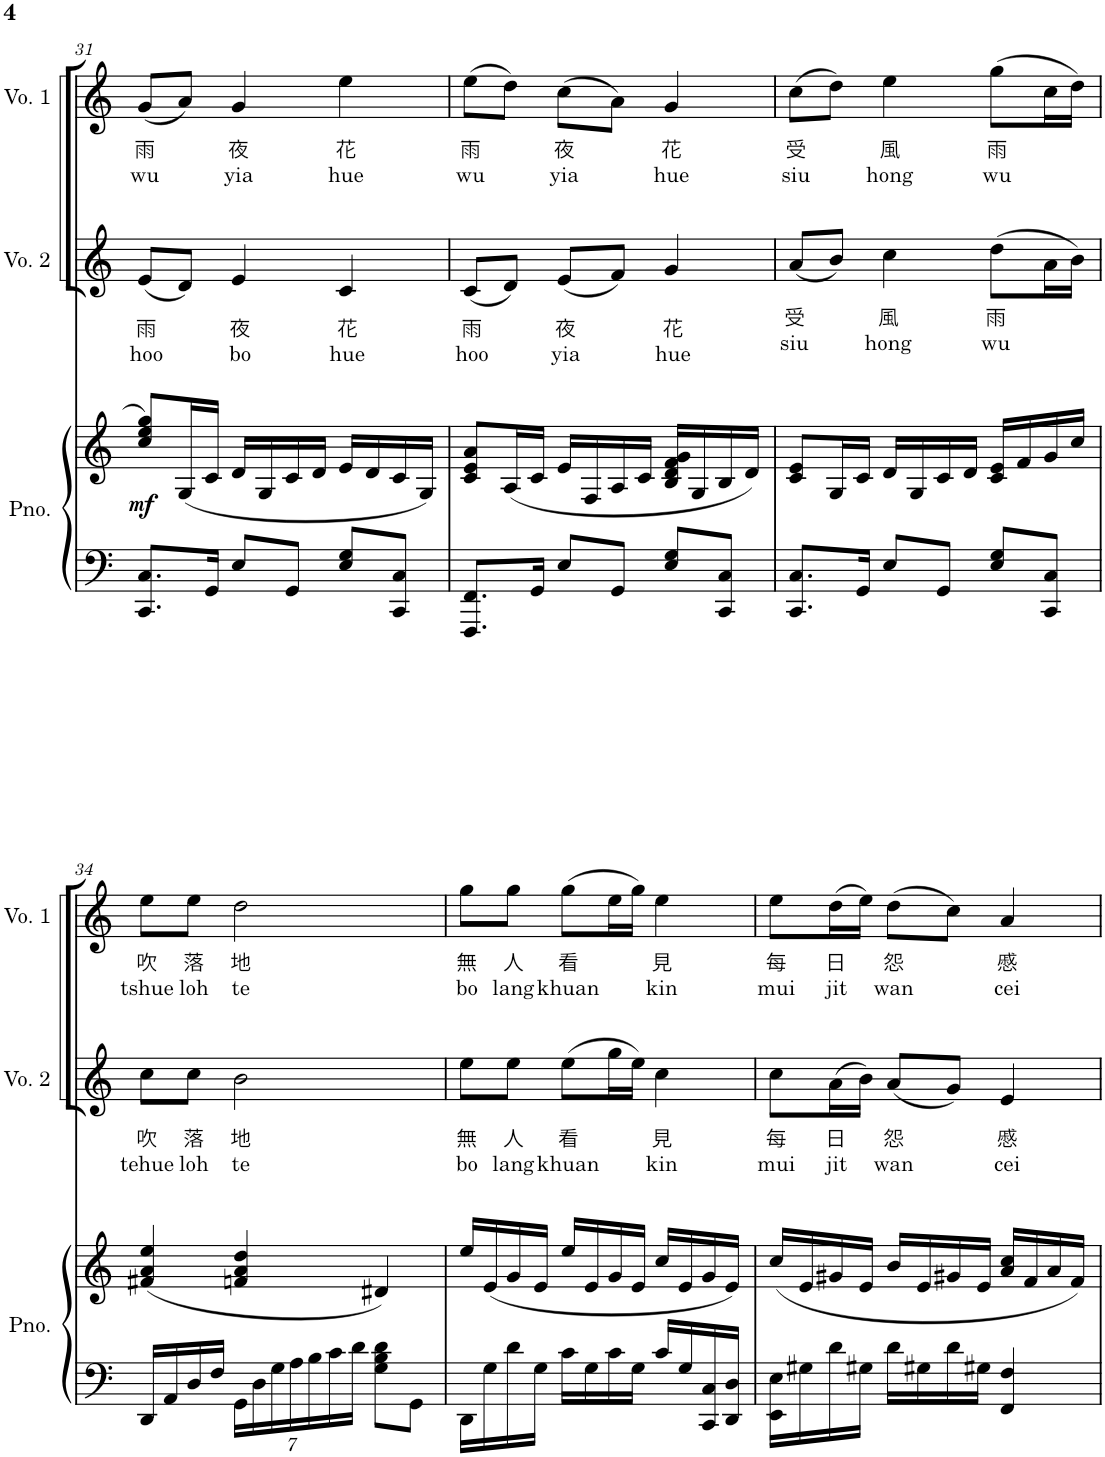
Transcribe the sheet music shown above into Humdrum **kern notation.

**kern	**kern	**dynam	**kern	**text	**text	**text	**text	**kern	**text	**text
*part3	*part3	*part3	*part2	*part2	*part2	*part2	*part2	*part1	*part1	*part1
*staff4	*staff3	*staff3/4	*staff2	*staff2	*staff2	*staff2	*staff2	*staff1	*staff1	*staff1
*I"Piano	*	*	*I"Voice 2	*	*	*	*	*I"Voice 1	*	*
*I'Pno.	*	*	*I'Vo. 2	*	*	*	*	*I'Vo. 1	*	*
!!LO:PB:g=z
*clefF4	*clefG2	*	*clefG2	*	*	*	*	*clefG2	*	*
*k[]	*k[]	*	*k[]	*	*	*	*	*k[]	*	*
*M3/4	*M3/4	*	*M3/4	*	*	*	*	*M3/4	*	*
=31	=31	=31	=31	=31	=31	=31	=31	=31	=31	=31
!	!	!LO:DY:b	!	!	!	!LO:LY:b	!LO:LY:b	!	!LO:LY:b	!LO:LY:b
8.CC/ 8.C/L	8cc/ 8ee/ 8gg/L	mf	(8e/L	.	.	雨	hoo	(8g/L	雨	wu
.	(16G/L	.	8d/J)	.	.	.	.	8a/J)	.	.
16GG/Jk	16c/JJ	.	.	.	.	.	.	.	.	.
!	!	!	!	!	!	!LO:LY:b	!LO:LY:b	!	!LO:LY:b	!LO:LY:b
8E/L	16d/LL	.	4e/	.	.	夜	bo	4g/	夜	yia
.	16G/	.	.	.	.	.	.	.	.	.
8GG/J	16c/	.	.	.	.	.	.	.	.	.
.	16d/JJ	.	.	.	.	.	.	.	.	.
!	!	!	!	!	!	!LO:LY:b	!LO:LY:b	!	!LO:LY:b	!LO:LY:b
8E/ 8G/L	16e/LL	.	4c/	.	.	花	hue	4ee\	花	hue
.	16d/	.	.	.	.	.	.	.	.	.
8CC/ 8C/J	16c/	.	.	.	.	.	.	.	.	.
.	16G/JJ)	.	.	.	.	.	.	.	.	.
=32	=32	=32	=32	=32	=32	=32	=32	=32	=32	=32
!	!	!	!	!	!	!LO:LY:b	!LO:LY:b	!	!LO:LY:b	!LO:LY:b
8.FFF/ 8.FF/L	8c/ 8e/ 8a/L	.	(8c/L	.	.	雨	hoo	(8ee\L	雨	wu
.	(16A/L	.	8d/J)	.	.	.	.	8dd\J)	.	.
16GG/Jk	16c/JJ	.	.	.	.	.	.	.	.	.
!	!	!	!	!	!	!LO:LY:b	!LO:LY:b	!	!LO:LY:b	!LO:LY:b
8E/L	16e/LL	.	(8e/L	.	.	夜	yia	(8cc\L	夜	yia
.	16F/	.	.	.	.	.	.	.	.	.
8GG/J	16A/	.	8f/J)	.	.	.	.	8a\J)	.	.
.	16c/JJ	.	.	.	.	.	.	.	.	.
!	!	!	!	!	!	!LO:LY:b	!LO:LY:b	!	!LO:LY:b	!LO:LY:b
8E/ 8G/L	16B/ 16d/ 16f/ 16g/LL	.	4g/	.	.	花	hue	4g/	花	hue
.	16G/	.	.	.	.	.	.	.	.	.
8CC/ 8C/J	16B/	.	.	.	.	.	.	.	.	.
.	16d/JJ)	.	.	.	.	.	.	.	.	.
=33	=33	=33	=33	=33	=33	=33	=33	=33	=33	=33
!	!	!	!	!	!	!LO:LY:b	!LO:LY:b	!	!LO:LY:b	!LO:LY:b
8.CC/ 8.C/L	8c/ 8e/L	.	(8a/L	.	.	受	siu	(8cc\L	受	siu
.	16G/L	.	8b/J)	.	.	.	.	8dd\J)	.	.
16GG/Jk	16c/JJ	.	.	.	.	.	.	.	.	.
!	!	!	!	!	!	!LO:LY:b	!LO:LY:b	!	!LO:LY:b	!LO:LY:b
8E/L	16d/LL	.	4cc\	.	.	風	hong	4ee\	風	hong
.	16G/	.	.	.	.	.	.	.	.	.
8GG/J	16c/	.	.	.	.	.	.	.	.	.
.	16d/JJ	.	.	.	.	.	.	.	.	.
!	!	!	!	!	!	!LO:LY:b	!LO:LY:b	!	!LO:LY:b	!LO:LY:b
8E/ 8G/L	16c/ 16e/LL	.	(8dd\L	.	.	雨	wu	(8gg\L	雨	wu
.	16f/	.	.	.	.	.	.	.	.	.
8CC/ 8C/J	16g/	.	16a\L	.	.	.	.	16cc\L	.	.
.	16cc/JJ	.	16b\JJ)	.	.	.	.	16dd\JJ)	.	.
!!LO:LB:g=z
=34	=34	=34	=34	=34	=34	=34	=34	=34	=34	=34
!	!	!	!	!	!	!LO:LY:b	!LO:LY:b	!	!LO:LY:b	!LO:LY:b
16DD/LL	(4f#X/ 4a/ 4ee/	.	8cc\L	.	.	吹	tehue	8ee\L	吹	tshue
16AA/	.	.	.	.	.	.	.	.	.	.
!	!	!	!	!	!	!LO:LY:b	!LO:LY:b	!	!LO:LY:b	!LO:LY:b
16D/	.	.	8cc\J	.	.	落	loh	8ee\J	落	loh
16F/JJ	.	.	.	.	.	.	.	.	.	.
*Xbrackettup	*	*	*	*	*	*	*	*	*	*
!	!	!	!	!	!	!LO:LY:b	!LO:LY:b	!	!LO:LY:b	!LO:LY:b
28GG\LL	4fn/ 4a/ 4dd/	.	2b\	.	.	地	te	2dd\	地	te
28D\	.	.	.	.	.	.	.	.	.	.
28G\	.	.	.	.	.	.	.	.	.	.
28A\	.	.	.	.	.	.	.	.	.	.
28B\	.	.	.	.	.	.	.	.	.	.
28c\	.	.	.	.	.	.	.	.	.	.
28d\JJ	.	.	.	.	.	.	.	.	.	.
8G\ 8B\ 8d\L	4d#X/)	.	.	.	.	.	.	.	.	.
8GG\J	.	.	.	.	.	.	.	.	.	.
=35	=35	=35	=35	=35	=35	=35	=35	=35	=35	=35
!	!	!	!	!	!	!LO:LY:b	!LO:LY:b	!	!LO:LY:b	!LO:LY:b
16DD\LL	16ee/LL	.	8ee\L	.	.	無	bo	8gg\L	無	bo
16G\	(16e/	.	.	.	.	.	.	.	.	.
!	!	!	!	!	!	!LO:LY:b	!LO:LY:b	!	!LO:LY:b	!LO:LY:b
16d\	16g/	.	8ee\J	.	.	人	lang	8gg\J	人	lang
16G\JJ	16e/JJ	.	.	.	.	.	.	.	.	.
!	!	!	!	!	!	!LO:LY:b	!LO:LY:b	!	!LO:LY:b	!LO:LY:b
16c\LL	16ee/LL	.	(8ee\L	.	.	看	khuan	(8gg\L	看	khuan
16G\	16e/	.	.	.	.	.	.	.	.	.
16c\	16g/	.	16gg\L	.	.	.	.	16ee\L	.	.
16G\JJ	16e/JJ	.	16ee\JJ)	.	.	.	.	16gg\JJ)	.	.
!	!	!	!	!	!	!LO:LY:b	!LO:LY:b	!	!LO:LY:b	!LO:LY:b
16c/LL	16cc/LL	.	4cc\	.	.	見	kin	4ee\	見	kin
16G/	16e/	.	.	.	.	.	.	.	.	.
16CC/ 16C/	16g/	.	.	.	.	.	.	.	.	.
16DD/ 16D/JJ	16e/JJ)	.	.	.	.	.	.	.	.	.
=36	=36	=36	=36	=36	=36	=36	=36	=36	=36	=36
!	!	!	!	!	!	!LO:LY:b	!LO:LY:b	!	!LO:LY:b	!LO:LY:b
16EE\ 16E\LL	(16cc/LL	.	8cc\L	.	.	每	mui	8ee\L	每	mui
16G#X\	16e/	.	.	.	.	.	.	.	.	.
!	!	!	!	!	!	!LO:LY:b	!LO:LY:b	!	!LO:LY:b	!LO:LY:b
16d\	16g#X/	.	(16a\L	.	.	日	jit	(16dd\L	日	jit
16G#X\JJ	16e/JJ	.	16b\JJ)	.	.	.	.	16ee\JJ)	.	.
!	!	!	!	!	!	!LO:LY:b	!LO:LY:b	!	!LO:LY:b	!LO:LY:b
16d\LL	16b/LL	.	(8a/L	.	.	怨	wan	(8dd\L	怨	wan
16G#X\	16e/	.	.	.	.	.	.	.	.	.
16d\	16g#X/	.	8g/J)	.	.	.	.	8cc\J)	.	.
16G#X\JJ	16e/JJ	.	.	.	.	.	.	.	.	.
!	!	!	!	!	!	!LO:LY:b	!LO:LY:b	!	!LO:LY:b	!LO:LY:b
4FF/ 4F/	16a/ 16cc/LL	.	4e/	.	.	慼	cei	4a/	慼	cei
.	16f/	.	.	.	.	.	.	.	.	.
.	16a/	.	.	.	.	.	.	.	.	.
.	16f/JJ)	.	.	.	.	.	.	.	.	.
=	=	=	=	=	=	=	=	=	=	=
*-	*-	*-	*-	*-	*-	*-	*-	*-	*-	*-
